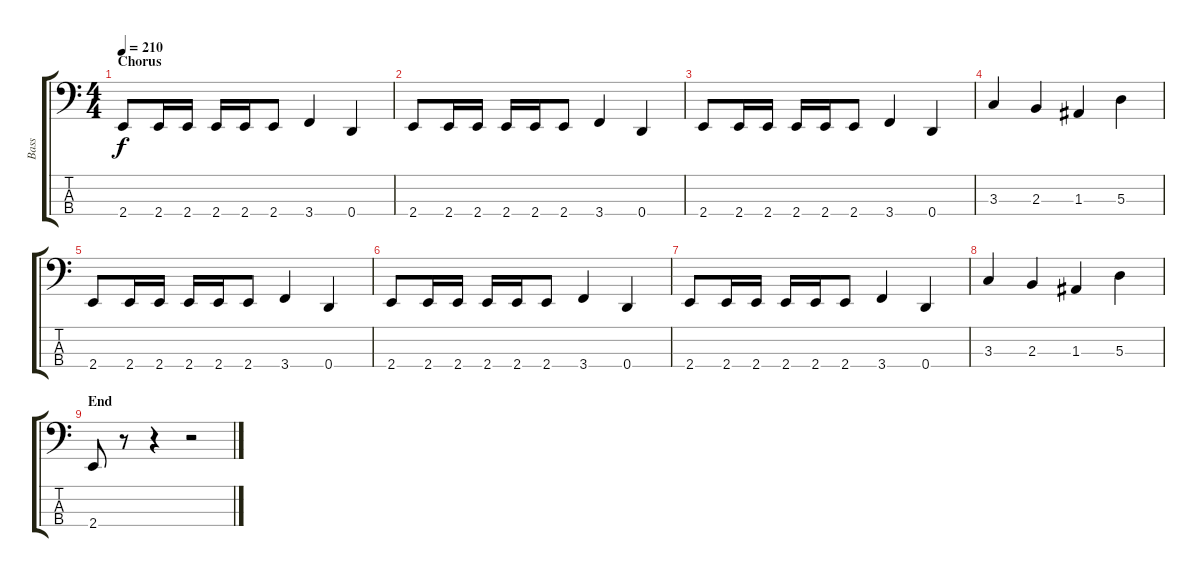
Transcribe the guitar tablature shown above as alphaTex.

\track ("Bass" "Bass") {instrument electricbasspick}
\staff {score tabs}
\tuning (G2 D2 A1 D1) {hide}
\ts (4 4)
\section ("" "Chorus")
\tempo 210
\clef f4
\ks c
2.4.8{dy f} 2.4.16 2.4.16 2.4.16 2.4.16 2.4.8 3.4.4 0.4.4 |
2.4.8 2.4.16 2.4.16 2.4.16 2.4.16 2.4.8 3.4.4 0.4.4 |
2.4.8 2.4.16 2.4.16 2.4.16 2.4.16 2.4.8 3.4.4 0.4.4 |
3.3.4 2.3.4 1.3.4 5.3.4 |
2.4.8 2.4.16 2.4.16 2.4.16 2.4.16 2.4.8 3.4.4 0.4.4 |
2.4.8 2.4.16 2.4.16 2.4.16 2.4.16 2.4.8 3.4.4 0.4.4 |
2.4.8 2.4.16 2.4.16 2.4.16 2.4.16 2.4.8 3.4.4 0.4.4 |
3.3.4 2.3.4 1.3.4 5.3.4 |
\section ("" "End")
2.4.8 r.8 r.4 r.2
